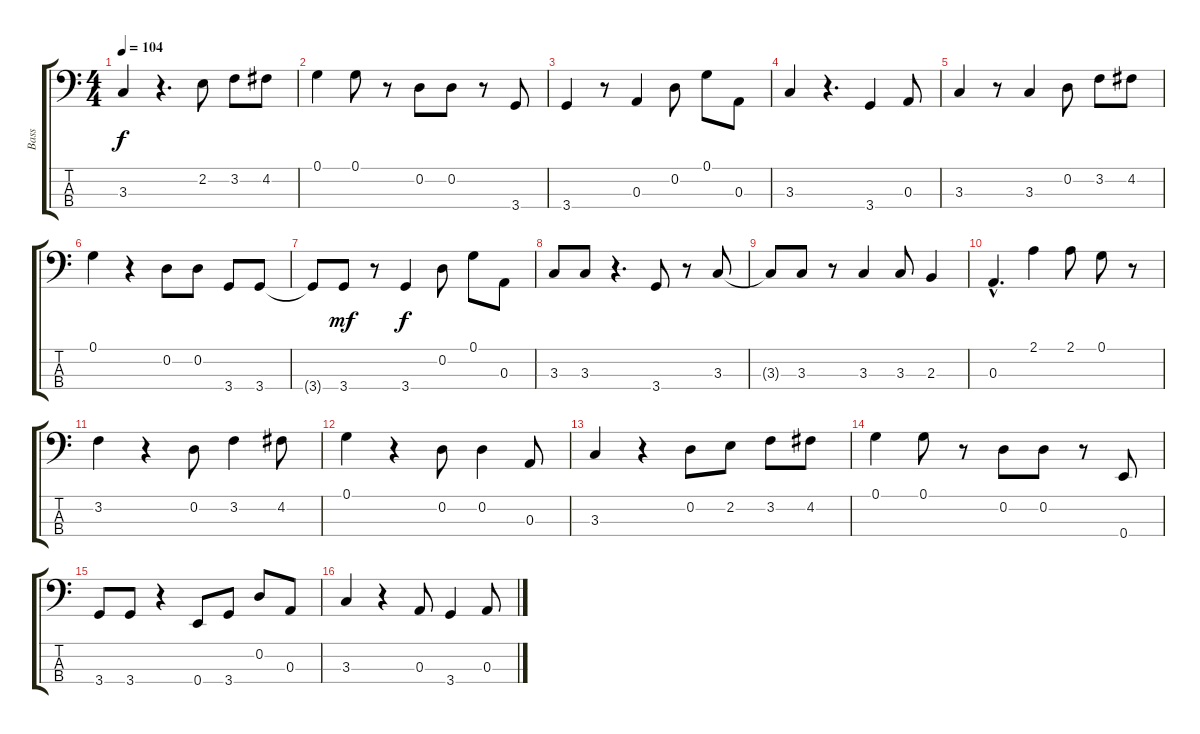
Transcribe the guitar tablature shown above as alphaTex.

\track ("Bass" "Bass") {instrument acousticbass}
\staff {score tabs}
\tuning (G2 D2 A1 E1) {hide}
\ts (4 4)
\tempo 104
\clef f4
\ks c
3.3.4{dy f} r.4{d} 2.2.8 3.2.8 4.2.8 |
0.1.4 0.1.8 r.8 0.2.8 0.2.8 r.8 3.4.8 |
3.4.4 r.8 0.3.4 0.2.8 0.1.8 0.3.8 |
3.3.4 r.4{d} 3.4.4 0.3.8 |
3.3.4 r.8 3.3.4 0.2.8 3.2.8 4.2.8 |
0.1.4 r.4 0.2.8 0.2.8 3.4.8 3.4.8 |
3.4{t}.8 3.4.8{dy mf} r.8 3.4.4{dy f} 0.2.8 0.1.8 0.3.8 |
3.3.8 3.3.8 r.4{d} 3.4.8 r.8 3.3.8 |
3.3{t}.8 3.3.8 r.8 3.3.4 3.3.8 2.3.4 |
0.3{hac}.4{d} 2.1.4 2.1.8 0.1.8 r.8 |
3.2.4 r.4 0.2.8 3.2.4 4.2.8 |
0.1.4 r.4 0.2.8 0.2.4 0.3.8 |
3.3.4 r.4 0.2.8 2.2.8 3.2.8 4.2.8 |
0.1.4 0.1.8 r.8 0.2.8 0.2.8 r.8 0.4.8 |
3.4.8 3.4.8 r.4 0.4.8 3.4.8 0.2.8 0.3.8 |
3.3.4 r.4 0.3.8 3.4.4 0.3.8
